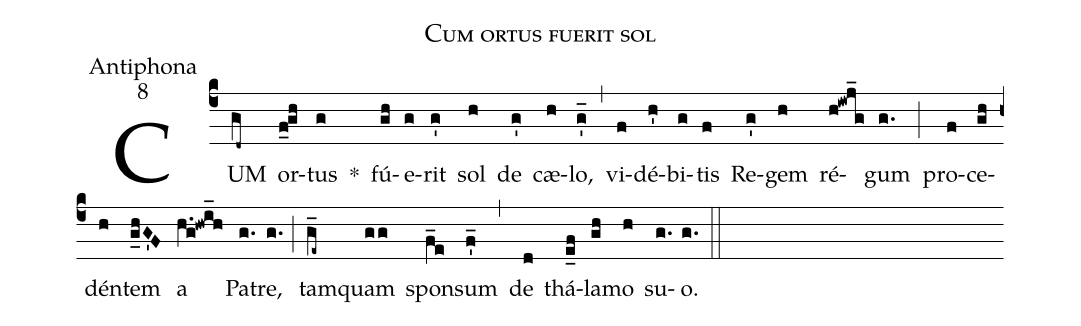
name:Cum ortus fuerit sol;
office-part:Antiphona;
mode:8;
%%
(c4) CUM(gd~) or(f_0gh)tus(g) *() fú(gh)e(g)rit(g') sol(h) de(g') cæ(h)lo,(g_') (,) vi(f)dé(h')bi(g)tis(f) Re(g')gem(h) ré(h!iwj_g)gum(g.) (;) pro(f)ce(gh)dén(h)tem(g_hG'F) a(h.g!hwi_h) Pa(g.)tre,(g.) (;) tam(g_e~)quam(gg) spon(f_e)sum(f_') (,) de(d) thá(e_f)la(gh)mo(h) su(g.)o.(g.) (::)
